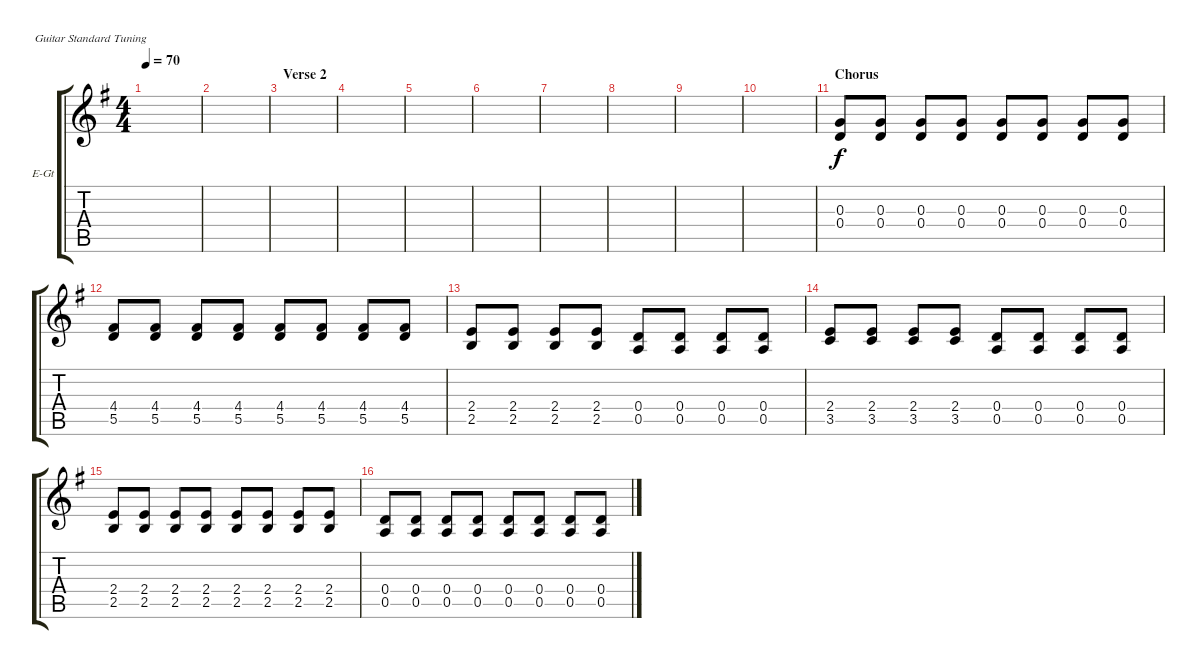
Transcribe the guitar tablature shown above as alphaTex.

\defaultSystemsLayout 4
\bracketExtendMode groupsimilarinstruments
\firstSystemTrackNameOrientation horizontal
\otherSystemsTrackNameOrientation horizontal
\track ("RG" "E-Gt") {instrument distortionguitar}
\staff {score tabs}
\tuning (E4 B3 G3 D3 A2 E2)
\ts (4 4)
\tempo 70
\clef g2
\scale
0.333333
\ks eminor
|
\scale
0.333333 |
\section ("" "Verse 2")
\scale
0.333333 |
\scale
0.333333 |
\scale
0.333333 |
\scale
0.333333 |
\scale
0.333333 |
\scale
0.333333 |
\scale
0.333333 |
\scale
0.333333 |
\section ("" "Chorus")
\scale
0.333333 (0.3 0.4).8 (0.3 0.4).8 (0.3 0.4).8 (0.3 0.4).8 (0.3 0.4).8 (0.3 0.4).8 (0.3 0.4).8 (0.3 0.4).8 |
\scale
0.333333 (4.4 5.5).8 (5.5 4.4).8 (5.5 4.4).8 (5.5 4.4).8 (5.5 4.4).8 (5.5 4.4).8 (5.5 4.4).8 (5.5 4.4).8 |
\scale
0.333333 (2.5 2.4).8 (2.4 2.5).8 (2.4 2.5).8 (2.4 2.5).8 (0.4 0.5).8 (0.5 0.4).8 (0.5 0.4).8 (0.5 0.4).8 |
\scale
0.333333 (3.5 2.4).8 (3.5 2.4).8 (3.5 2.4).8 (3.5 2.4).8 (0.4 0.5).8 (0.4 0.5).8 (0.4 0.5).8 (0.4 0.5).8 |
\scale
0.333333 (2.4 2.5).8 (2.4 2.5).8 (2.4 2.5).8 (2.4 2.5).8 (2.4 2.5).8 (2.4 2.5).8 (2.4 2.5).8 (2.4 2.5).8 |
\scale
0.333333 (0.4 0.5).8 (0.4 0.5).8 (0.4 0.5).8 (0.4 0.5).8 (0.4 0.5).8 (0.4 0.5).8 (0.4 0.5).8 (0.4 0.5).8
